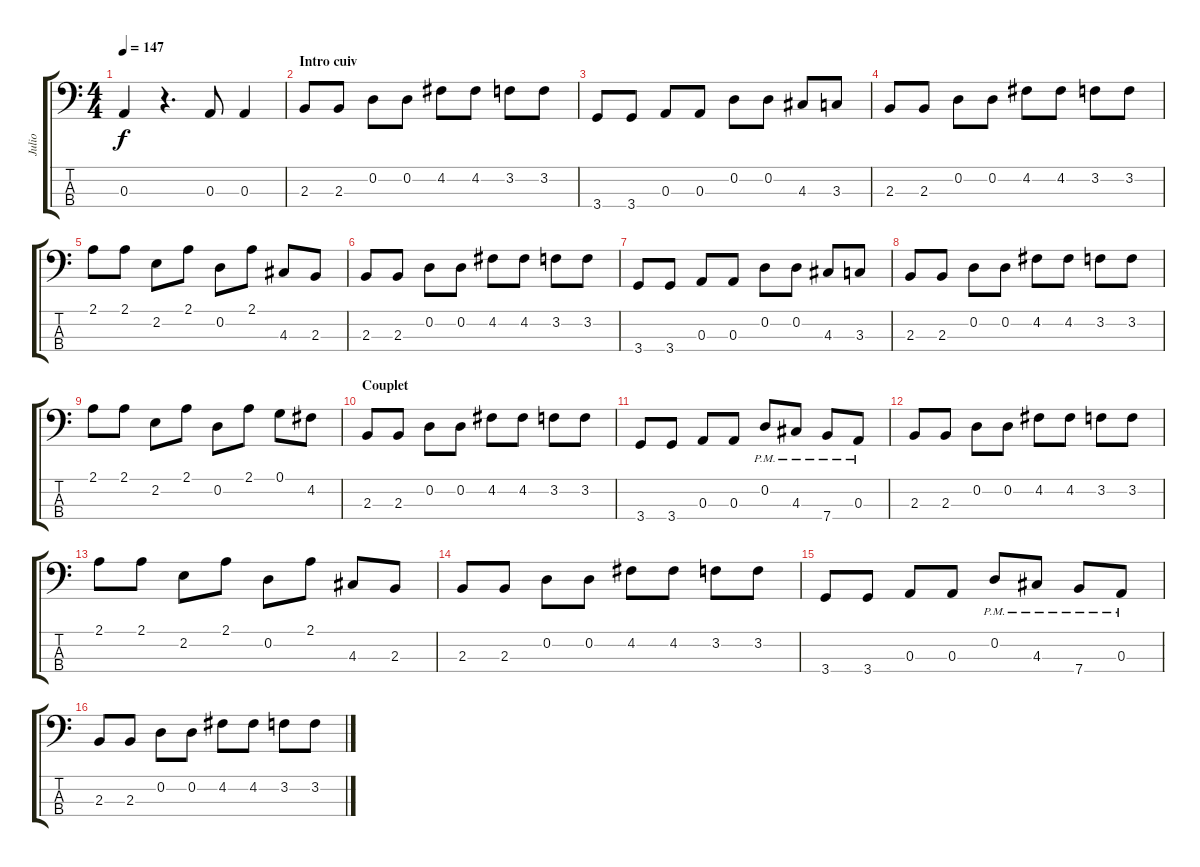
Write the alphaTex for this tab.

\track ("Julio" "Julio") {instrument electricbassfinger}
\staff {score tabs}
\tuning (G2 D2 A1 E1) {hide}
\ts (4 4)
\tempo 147
\clef f4
\ks c
0.3.4{dy f} r.4{d} 0.3.8 0.3.4 |
\section ("" "Intro cuiv")
2.3.8 2.3.8 0.2.8 0.2.8 4.2.8 4.2.8 3.2.8 3.2.8 |
3.4.8 3.4.8 0.3.8 0.3.8 0.2.8 0.2.8 4.3.8 3.3.8 |
2.3.8 2.3.8 0.2.8 0.2.8 4.2.8 4.2.8 3.2.8 3.2.8 |
2.1.8 2.1.8 2.2.8 2.1.8 0.2.8 2.1.8 4.3.8 2.3.8 |
2.3.8 2.3.8 0.2.8 0.2.8 4.2.8 4.2.8 3.2.8 3.2.8 |
3.4.8 3.4.8 0.3.8 0.3.8 0.2.8 0.2.8 4.3.8 3.3.8 |
2.3.8 2.3.8 0.2.8 0.2.8 4.2.8 4.2.8 3.2.8 3.2.8 |
2.1.8 2.1.8 2.2.8 2.1.8 0.2.8 2.1.8 0.1.8 4.2.8 |
\section ("" "Couplet")
2.3.8 2.3.8 0.2.8 0.2.8 4.2.8 4.2.8 3.2.8 3.2.8 |
3.4.8 3.4.8 0.3.8 0.3.8 0.2{pm}.8 4.3{pm}.8 7.4{pm}.8 0.3{pm}.8 |
2.3.8 2.3.8 0.2.8 0.2.8 4.2.8 4.2.8 3.2.8 3.2.8 |
2.1.8 2.1.8 2.2.8 2.1.8 0.2.8 2.1.8 4.3.8 2.3.8 |
2.3.8 2.3.8 0.2.8 0.2.8 4.2.8 4.2.8 3.2.8 3.2.8 |
3.4.8 3.4.8 0.3.8 0.3.8 0.2{pm}.8 4.3{pm}.8 7.4{pm}.8 0.3{pm}.8 |
2.3.8 2.3.8 0.2.8 0.2.8 4.2.8 4.2.8 3.2.8 3.2.8
